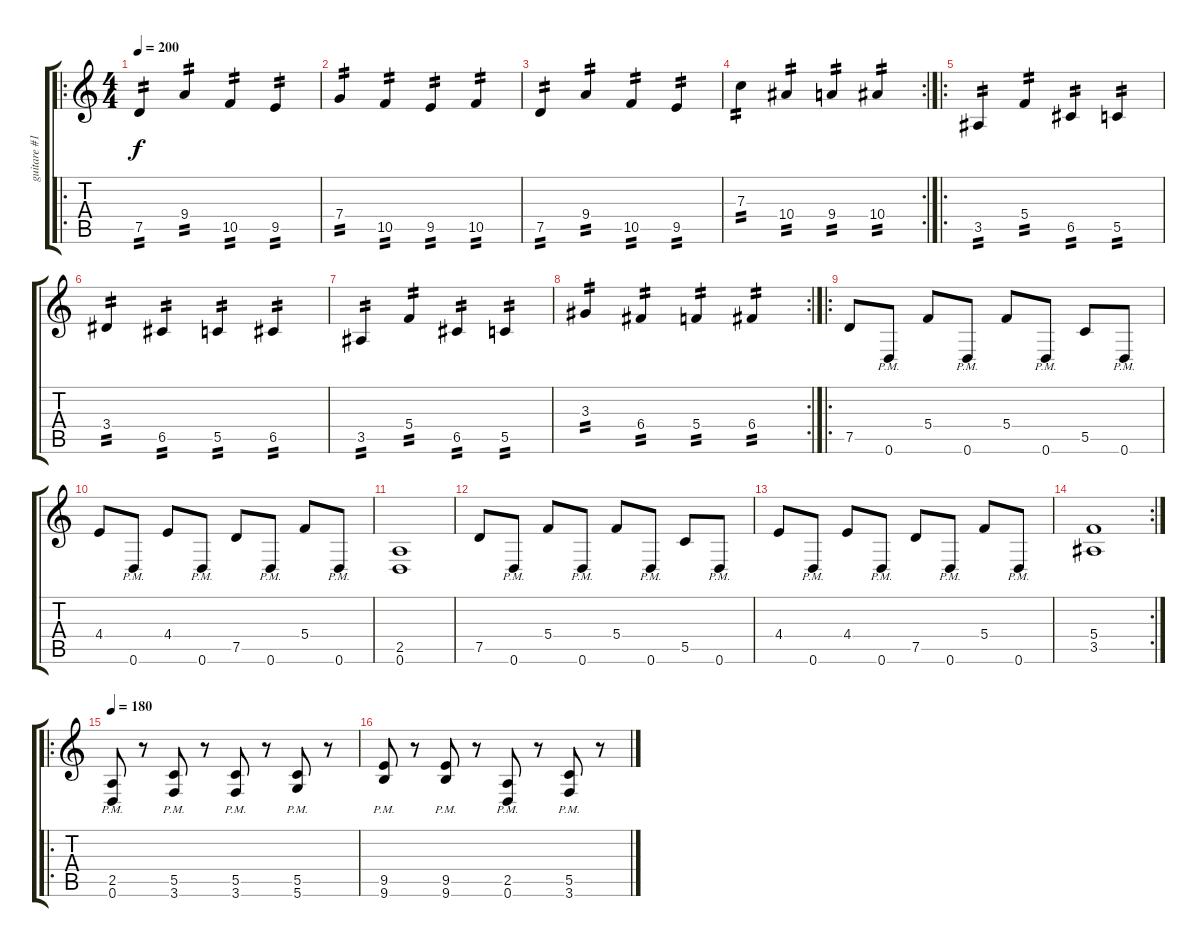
\track ("guitare #1" "guitare #1") {instrument distortionguitar}
\staff {score tabs}
\tuning (D4 A3 F3 C3 G2 D2) {hide}
\ro
\ts (4 4)
\tempo 200
\clef g2
\ks c
7.5.4{tp 2 dy f} 9.4.4{tp 2} 10.5.4{tp 2} 9.5.4{tp 2} |
7.4.4{tp 2} 10.5.4{tp 2} 9.5.4{tp 2} 10.5.4{tp 2} |
7.5.4{tp 2} 9.4.4{tp 2} 10.5.4{tp 2} 9.5.4{tp 2} |
\rc 2
7.3.4{tp 2} 10.4.4{tp 2} 9.4.4{tp 2} 10.4.4{tp 2} |
\ro
3.5.4{tp 2} 5.4.4{tp 2} 6.5.4{tp 2} 5.5.4{tp 2} |
3.4.4{tp 2} 6.5.4{tp 2} 5.5.4{tp 2} 6.5.4{tp 2} |
3.5.4{tp 2} 5.4.4{tp 2} 6.5.4{tp 2} 5.5.4{tp 2} |
\rc 2
3.3.4{tp 2} 6.4.4{tp 2} 5.4.4{tp 2} 6.4.4{tp 2} |
\ro
7.5.8 0.6{pm}.8 5.4.8 0.6{pm}.8 5.4.8 0.6{pm}.8 5.5.8 0.6{pm}.8 |
4.4.8 0.6{pm}.8 4.4.8 0.6{pm}.8 7.5.8 0.6{pm}.8 5.4.8 0.6{pm}.8 |
(2.5 0.6).1 |
7.5.8 0.6{pm}.8 5.4.8 0.6{pm}.8 5.4.8 0.6{pm}.8 5.5.8 0.6{pm}.8 |
4.4.8 0.6{pm}.8 4.4.8 0.6{pm}.8 7.5.8 0.6{pm}.8 5.4.8 0.6{pm}.8 |
\rc 2
(5.4 3.5).1 |
\ro
\tempo 180
(2.5{pm} 0.6{pm}).8 r.8 (5.5{pm} 3.6{pm}).8 r.8 (5.5{pm} 3.6{pm}).8 r.8 (5.5{pm} 5.6{pm}).8 r.8 |
(9.5{pm} 9.6{pm}).8 r.8 (9.5{pm} 9.6{pm}).8 r.8 (2.5{pm} 0.6{pm}).8 r.8 (5.5{pm} 3.6{pm}).8 r.8
